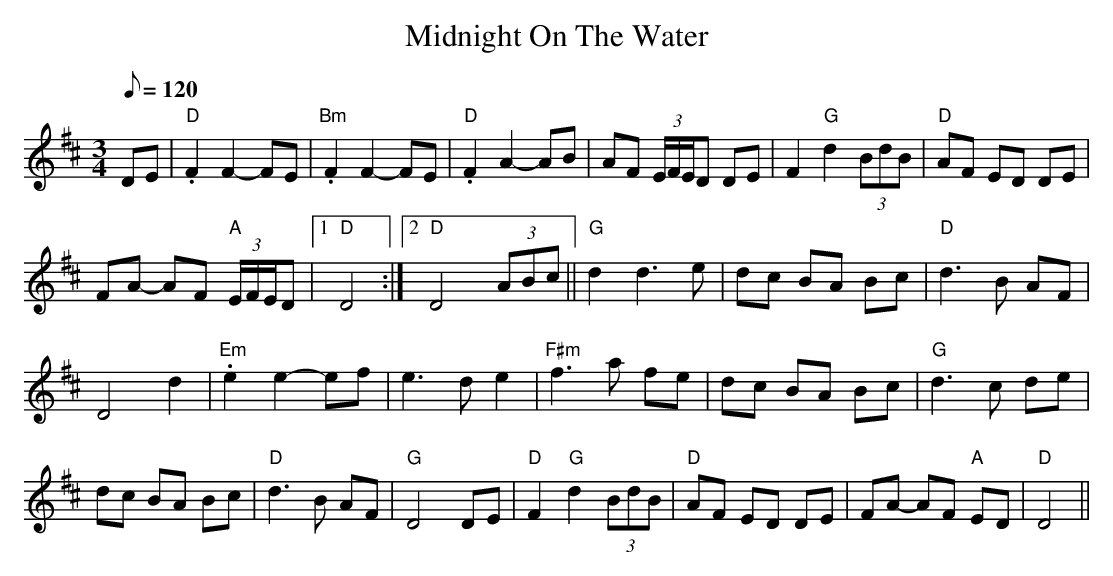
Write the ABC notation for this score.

X:1
T:Midnight On The Water
M:3/4
L:1/8
Q:120
K:D
DE|"D".F2 F2- FE|"Bm".F2 F2- FE|"D".F2 A2- AB|AF (3E/2F/2E/2D DE|
F2 "G"d2 (3BdB|"D"AF ED DE|!
FA- AF "A"(3E/2F/2E/2D|1"D"D4 :|2"D"D4 (3ABc||
"G"d2d3 e|dc BA Bc|"D"d3 B AF|!
D4 d2|"Em".e2 e2- ef|e3 d e2|
"F#m"f3 a fe|dc BA Bc|"G"d3 c de|!
dc BA Bc|"D"d3 B AF|"G"D4 DE|
"D"F2 "G"d2 (3BdB|"D"AF ED DE|FA- AF "A"ED|"D"D4||
